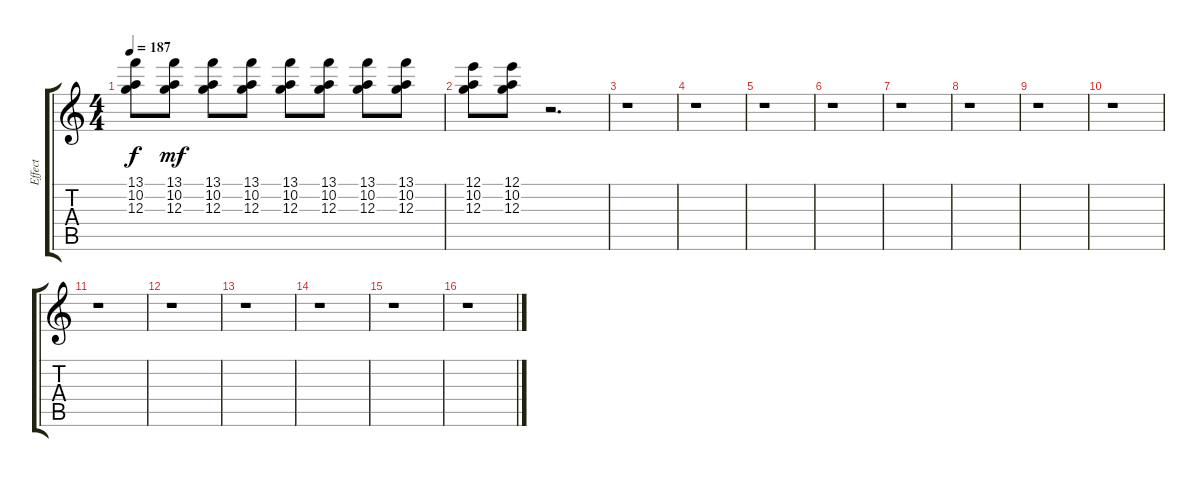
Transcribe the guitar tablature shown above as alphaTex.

\track ("Effect" "Effect") {instrument electricguitarclean}
\staff {score tabs}
\tuning (E4 B3 G3 D3 A2 E2) {hide}
\ts (4 4)
\tempo 187
\clef g2
\ks c
(13.1{t} 10.2{t} 12.3{t}).8{dy f} (13.1 10.2 12.3).8{dy mf} (13.1 10.2 12.3).8 (13.1 10.2 12.3).8 (13.1 10.2 12.3).8 (13.1 10.2 12.3).8 (13.1 10.2 12.3).8 (13.1 10.2 12.3).8 |
(12.1 10.2 12.3).8 (12.1 10.2 12.3).8 r.2{d} |
r.1 |
r.1 |
r.1 |
r.1 |
r.1 |
r.1 |
r.1 |
r.1 |
r.1 |
r.1 |
r.1 |
r.1 |
r.1 |
r.1
